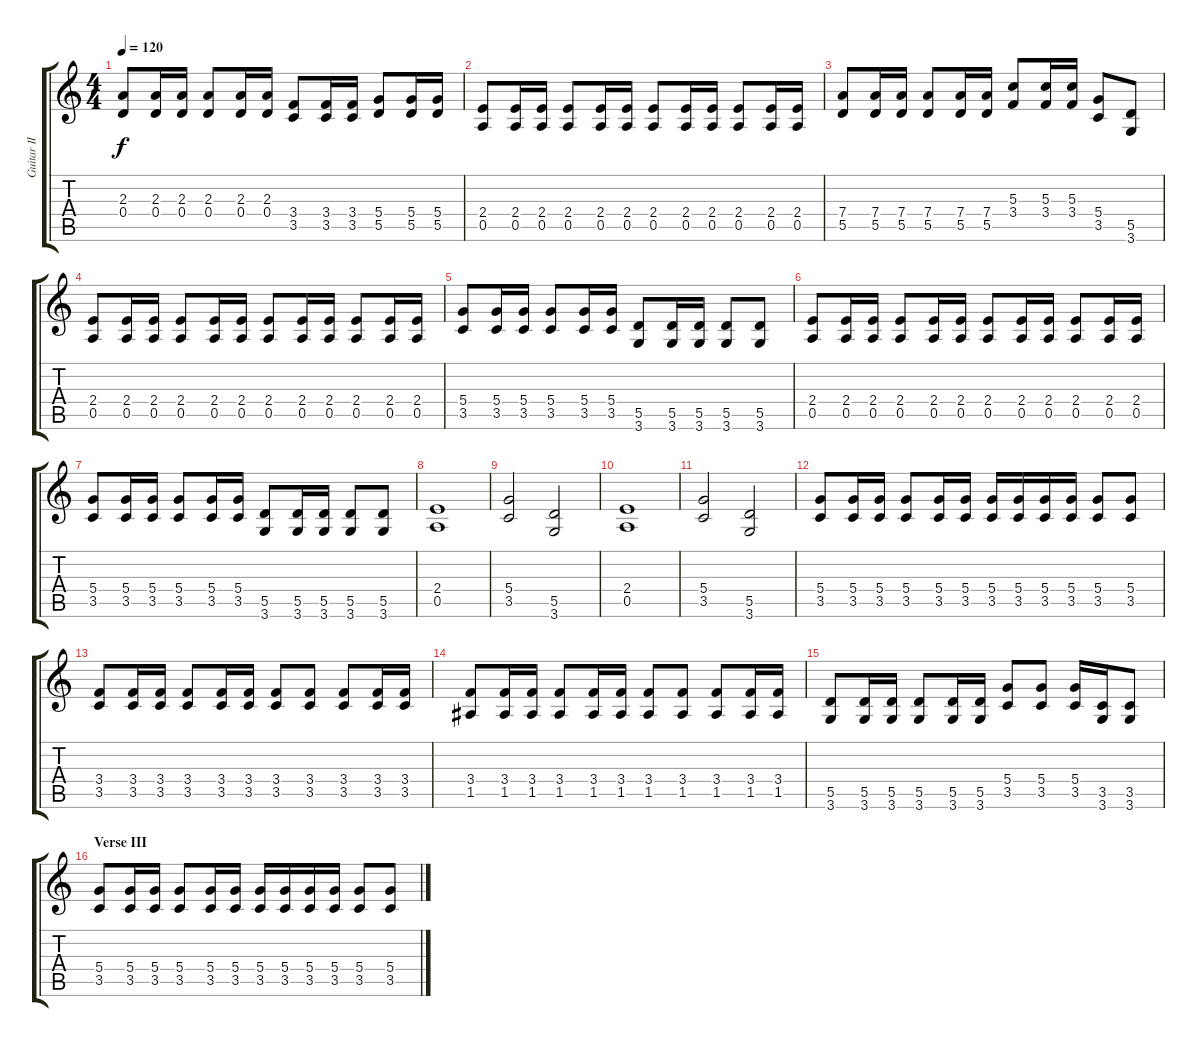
\track ("Guitar II" "Guitar II") {instrument distortionguitar}
\staff {score tabs}
\tuning (E4 B3 G3 D3 A2 E2) {hide}
\ts (4 4)
\tempo 120
\clef g2
\ks c
(2.3 0.4).8{dy f} (2.3 0.4).16 (2.3 0.4).16 (2.3 0.4).8 (2.3 0.4).16 (2.3 0.4).16 (3.4 3.5).8 (3.4 3.5).16 (3.4 3.5).16 (5.4 5.5).8 (5.4 5.5).16 (5.4 5.5).16 |
(2.4 0.5).8 (2.4 0.5).16 (2.4 0.5).16 (2.4 0.5).8 (2.4 0.5).16 (2.4 0.5).16 (2.4 0.5).8 (2.4 0.5).16 (2.4 0.5).16 (2.4 0.5).8 (2.4 0.5).16 (2.4 0.5).16 |
(7.4 5.5).8 (7.4 5.5).16 (7.4 5.5).16 (7.4 5.5).8 (7.4 5.5).16 (7.4 5.5).16 (5.3 3.4).8 (5.3 3.4).16 (5.3 3.4).16 (5.4 3.5).8 (5.5 3.6).8 |
(2.4 0.5).8 (2.4 0.5).16 (2.4 0.5).16 (2.4 0.5).8 (2.4 0.5).16 (2.4 0.5).16 (2.4 0.5).8 (2.4 0.5).16 (2.4 0.5).16 (2.4 0.5).8 (2.4 0.5).16 (2.4 0.5).16 |
(5.4 3.5).8 (5.4 3.5).16 (5.4 3.5).16 (5.4 3.5).8 (5.4 3.5).16 (5.4 3.5).16 (5.5 3.6).8 (5.5 3.6).16 (5.5 3.6).16 (5.5 3.6).8 (5.5 3.6).8 |
(2.4 0.5).8 (2.4 0.5).16 (2.4 0.5).16 (2.4 0.5).8 (2.4 0.5).16 (2.4 0.5).16 (2.4 0.5).8 (2.4 0.5).16 (2.4 0.5).16 (2.4 0.5).8 (2.4 0.5).16 (2.4 0.5).16 |
(5.4 3.5).8 (5.4 3.5).16 (5.4 3.5).16 (5.4 3.5).8 (5.4 3.5).16 (5.4 3.5).16 (5.5 3.6).8 (5.5 3.6).16 (5.5 3.6).16 (5.5 3.6).8 (5.5 3.6).8 |
(2.4 0.5).1 |
(5.4 3.5).2 (5.5 3.6).2 |
(2.4 0.5).1 |
(5.4 3.5).2 (5.5 3.6).2 |
(5.4 3.5).8 (5.4 3.5).16 (5.4 3.5).16 (5.4 3.5).8 (5.4 3.5).16 (5.4 3.5).16 (5.4 3.5).16 (5.4 3.5).16 (5.4 3.5).16 (5.4 3.5).16 (5.4 3.5).8 (5.4 3.5).8 |
(3.4 3.5).8 (3.4 3.5).16 (3.4 3.5).16 (3.4 3.5).8 (3.4 3.5).16 (3.4 3.5).16 (3.4 3.5).8 (3.4 3.5).8 (3.4 3.5).8 (3.4 3.5).16 (3.4 3.5).16 |
(3.4 1.5).8 (3.4 1.5).16 (3.4 1.5).16 (3.4 1.5).8 (3.4 1.5).16 (3.4 1.5).16 (3.4 1.5).8 (3.4 1.5).8 (3.4 1.5).8 (3.4 1.5).16 (3.4 1.5).16 |
(5.5 3.6).8 (5.5 3.6).16 (5.5 3.6).16 (5.5 3.6).8 (5.5 3.6).16 (5.5 3.6).16 (5.4 3.5).8 (5.4 3.5).8 (5.4 3.5).16 (3.5 3.6).16 (3.5 3.6).8 |
\section ("" "Verse III")
(5.4 3.5).8 (5.4 3.5).16 (5.4 3.5).16 (5.4 3.5).8 (5.4 3.5).16 (5.4 3.5).16 (5.4 3.5).16 (5.4 3.5).16 (5.4 3.5).16 (5.4 3.5).16 (5.4 3.5).8 (5.4 3.5).8
